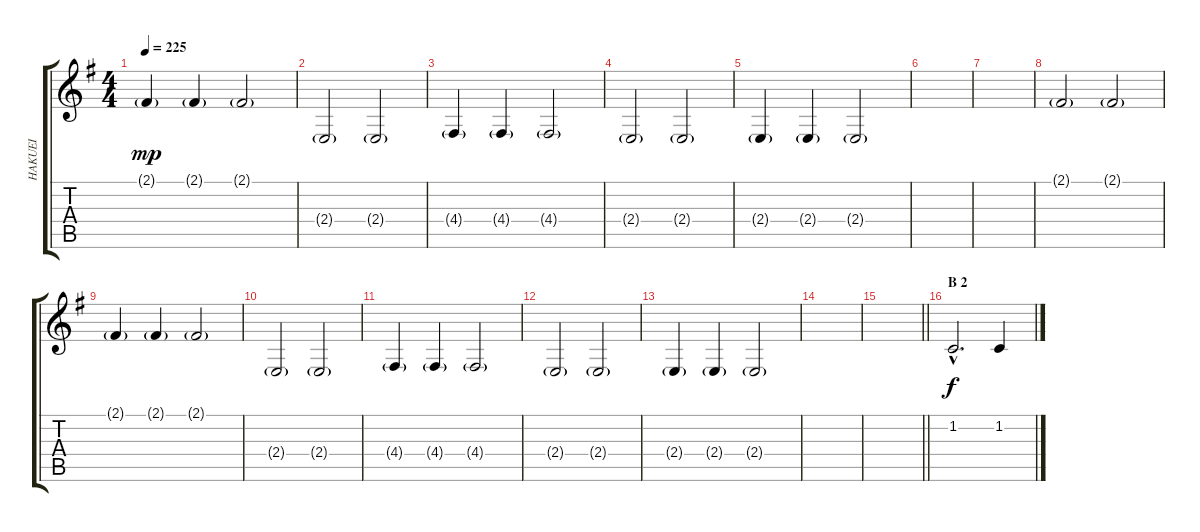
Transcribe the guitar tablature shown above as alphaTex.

\track ("HAKUEI" "HAKUEI") {instrument oboe}
\staff {score tabs}
\tuning (E4 B3 G3 D3 A2 E2) {hide}
\ts (4 4)
\tempo 225
\clef g2
\ks g
2.1{g}.4{dy mp} 2.1{g}.4 2.1{g}.2 |
2.4{g}.2 2.4{g}.2 |
4.4{g}.4 4.4{g}.4 4.4{g}.2 |
2.4{g}.2 2.4{g}.2 |
2.4{g}.4 2.4{g}.4 2.4{g}.2 |
|
|
2.1{g}.2 2.1{g}.2 |
2.1{g}.4 2.1{g}.4 2.1{g}.2 |
2.4{g}.2 2.4{g}.2 |
4.4{g}.4 4.4{g}.4 4.4{g}.2 |
2.4{g}.2 2.4{g}.2 |
2.4{g}.4 2.4{g}.4 2.4{g}.2 |
|
\barLineRight lightlight
|
\section ("" "B 2")
1.2{hac}.2{d dy f} 1.2.4
